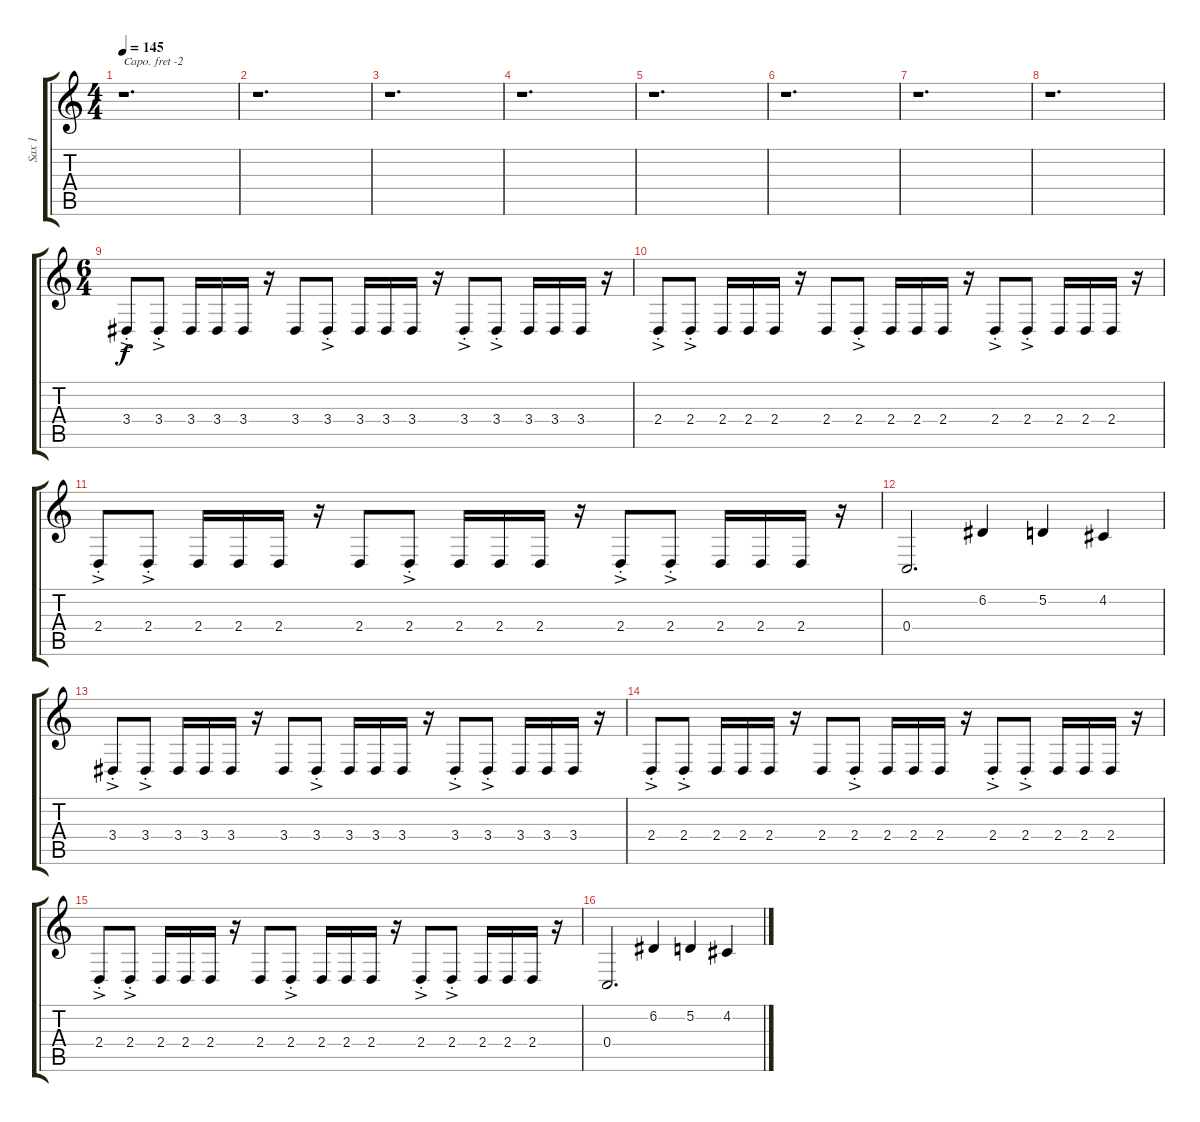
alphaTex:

\track ("Sax 1" "Sax 1") {instrument clarinet}
\staff {score tabs}
\capo -2
\tuning (E4 B3 G3 D3 A2 D2) {hide}
\ts (4 4)
\tempo 145
\clef g2
\ks c
r.1{d dy f} |
r.1{d} |
r.1{d} |
r.1{d} |
r.1{d} |
r.1{d} |
r.1{d} |
r.1{d} |
\ts (6 4)
3.4{ac st}.8 3.4{ac st}.8 3.4.16 3.4.16 3.4.16 r.16 3.4.8 3.4{ac st}.8 3.4.16 3.4.16 3.4.16 r.16 3.4{ac st}.8 3.4{ac st}.8 3.4.16 3.4.16 3.4.16 r.16 |
2.4{ac st}.8 2.4{ac st}.8 2.4.16 2.4.16 2.4.16 r.16 2.4.8 2.4{ac st}.8 2.4.16 2.4.16 2.4.16 r.16 2.4{ac st}.8 2.4{ac st}.8 2.4.16 2.4.16 2.4.16 r.16 |
2.4{ac st}.8 2.4{ac st}.8 2.4.16 2.4.16 2.4.16 r.16 2.4.8 2.4{ac st}.8 2.4.16 2.4.16 2.4.16 r.16 2.4{ac st}.8 2.4{ac st}.8 2.4.16 2.4.16 2.4.16 r.16 |
0.4.2{d} 6.2.4 5.2.4 4.2.4 |
3.4{ac st}.8 3.4{ac st}.8 3.4.16 3.4.16 3.4.16 r.16 3.4.8 3.4{ac st}.8 3.4.16 3.4.16 3.4.16 r.16 3.4{ac st}.8 3.4{ac st}.8 3.4.16 3.4.16 3.4.16 r.16 |
2.4{ac st}.8 2.4{ac st}.8 2.4.16 2.4.16 2.4.16 r.16 2.4.8 2.4{ac st}.8 2.4.16 2.4.16 2.4.16 r.16 2.4{ac st}.8 2.4{ac st}.8 2.4.16 2.4.16 2.4.16 r.16 |
2.4{ac st}.8 2.4{ac st}.8 2.4.16 2.4.16 2.4.16 r.16 2.4.8 2.4{ac st}.8 2.4.16 2.4.16 2.4.16 r.16 2.4{ac st}.8 2.4{ac st}.8 2.4.16 2.4.16 2.4.16 r.16 |
0.4.2{d} 6.2.4 5.2.4 4.2.4
